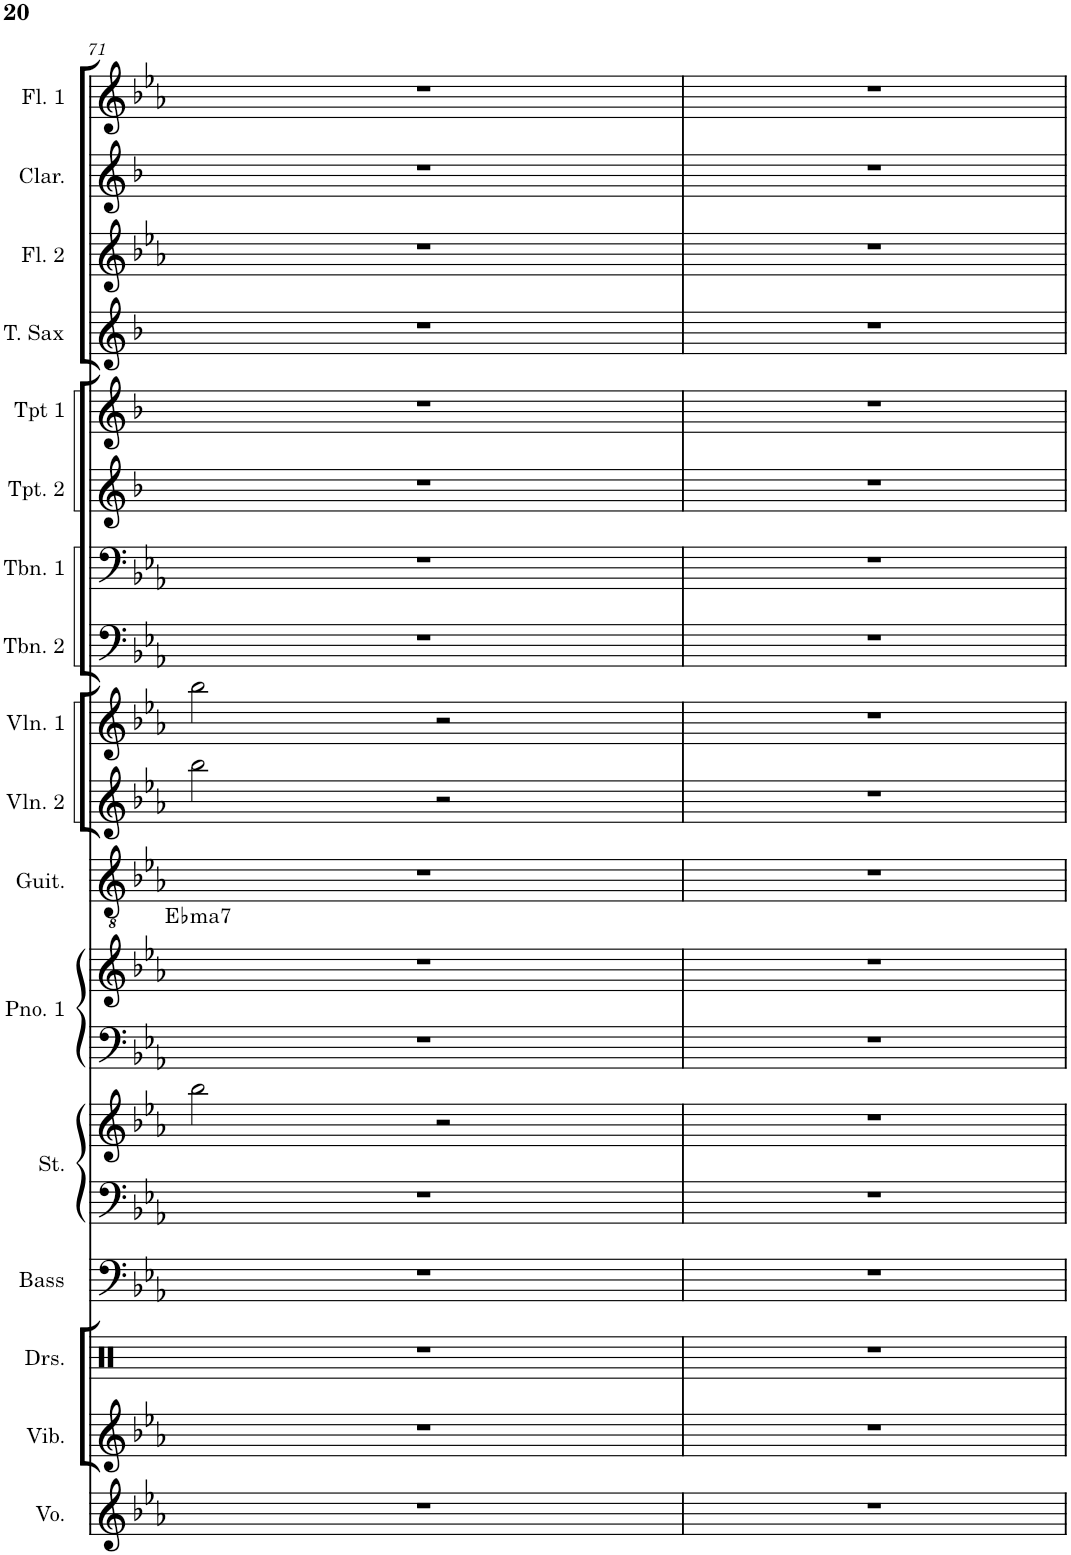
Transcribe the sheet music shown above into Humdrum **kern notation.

**kern	**kern	**kern	**kern	**kern	**kern	**kern	**kern	**harte	**kern	**kern	**kern	**kern	**kern	**kern	**kern	**kern	**kern	**kern	**kern
*part17	*part16	*part15	*part14	*part13	*part13	*part12	*part12	*part12	*part11	*part10	*part9	*part8	*part7	*part6	*part5	*part4	*part3	*part2	*part1
*staff19	*staff18	*staff17	*staff16	*staff15	*staff14	*staff13	*staff12	*	*staff11	*staff10	*staff9	*staff8	*staff7	*staff6	*staff5	*staff4	*staff3	*staff2	*staff1
*I"Voice	*I"Percussion	*I"Drumset	*I"Bass	*I"Piano 2	*	*I"Piano 1	*	*	*I"Guitar	*I"Violin 2	*I"Violin 1	*I"Trombone 2	*I"Trombone 1	*I"Trumpet 2	*I"Trumpet 1	*I"Tenor Sax	*I"Alto Sax (Doubles Flute)	*I"Clarinet	*I"Flute
*I'Vo.	*I'Perc.	*I'Drs.	*I'Bass	*I'Pno. 2	*	*I'Pno. 1	*	*	*I'Guit.	*I'Vln. 2	*I'Vln. 1	*I'Tbn. 2	*I'Tbn. 1	*I'Tpt. 2	*I'Tpt 1	*I'T. Sax	*I'Alto	*I'Clar.	*I'Fl. 1
!!LO:PB:g=z
*clefG2	*clefG2	*clefX	*clefF4	*clefF4	*clefG2	*clefF4	*clefG2	*	*clefGv2	*clefG2	*clefG2	*clefF4	*clefF4	*clefG2	*clefG2	*clefG2	*clefG2	*clefG2	*clefG2
*	*	*	*Trd7c12	*Trd-7c-12	*Trd-7c-12	*	*	*	*	*	*	*	*	*Trd1c2	*Trd1c2	*Trd8c14	*Trd5c9	*Trd1c2	*
*k[b-e-a-]	*k[b-e-a-]	*k[]	*k[b-e-a-]	*k[b-e-a-]	*k[b-e-a-]	*k[b-e-a-]	*k[b-e-a-]	*	*k[b-e-a-]	*k[b-e-a-]	*k[b-e-a-]	*k[b-e-a-]	*k[b-e-a-]	*k[b-]	*k[b-]	*k[b-]	*k[b-e-a-]	*k[b-]	*k[b-e-a-]
*M2/2	*M2/2	*M2/2	*M2/2	*M2/2	*M2/2	*M2/2	*M2/2	*	*M2/2	*M2/2	*M2/2	*M2/2	*M2/2	*M2/2	*M2/2	*M2/2	*M2/2	*M2/2	*M2/2
*met(c|)	*met(c|)	*met(c|)	*met(c|)	*met(c|)	*met(c|)	*met(c|)	*met(c|)	*	*met(c|)	*met(c|)	*met(c|)	*met(c|)	*met(c|)	*met(c|)	*met(c|)	*met(c|)	*met(c|)	*met(c|)	*met(c|)
=71	=71	=71	=71	=71	=71	=71	=71	=71	=71	=71	=71	=71	=71	=71	=71	=71	=71	=71	=71
!	!	!	!	!	!	!	!	!LO:H:kt=ma7	!	!	!	!	!	!	!	!	!	!	!
1r	1r	1r	1r	1r	2bb-\	1r	1r	Eb:maj7	1r	2bb-\	2bb-\	1r	1r	1r	1r	1r	1r	1r	1r
.	.	.	.	.	2r	.	.	.	.	2r	2r	.	.	.	.	.	.	.	.
=72	=72	=72	=72	=72	=72	=72	=72	=72	=72	=72	=72	=72	=72	=72	=72	=72	=72	=72	=72
1r	1r	1r	1r	1r	1r	1r	1r	.	1r	1r	1r	1r	1r	1r	1r	1r	1r	1r	1r
=	=	=	=	=	=	=	=	=	=	=	=	=	=	=	=	=	=	=	=
*-	*-	*-	*-	*-	*-	*-	*-	*-	*-	*-	*-	*-	*-	*-	*-	*-	*-	*-	*-
